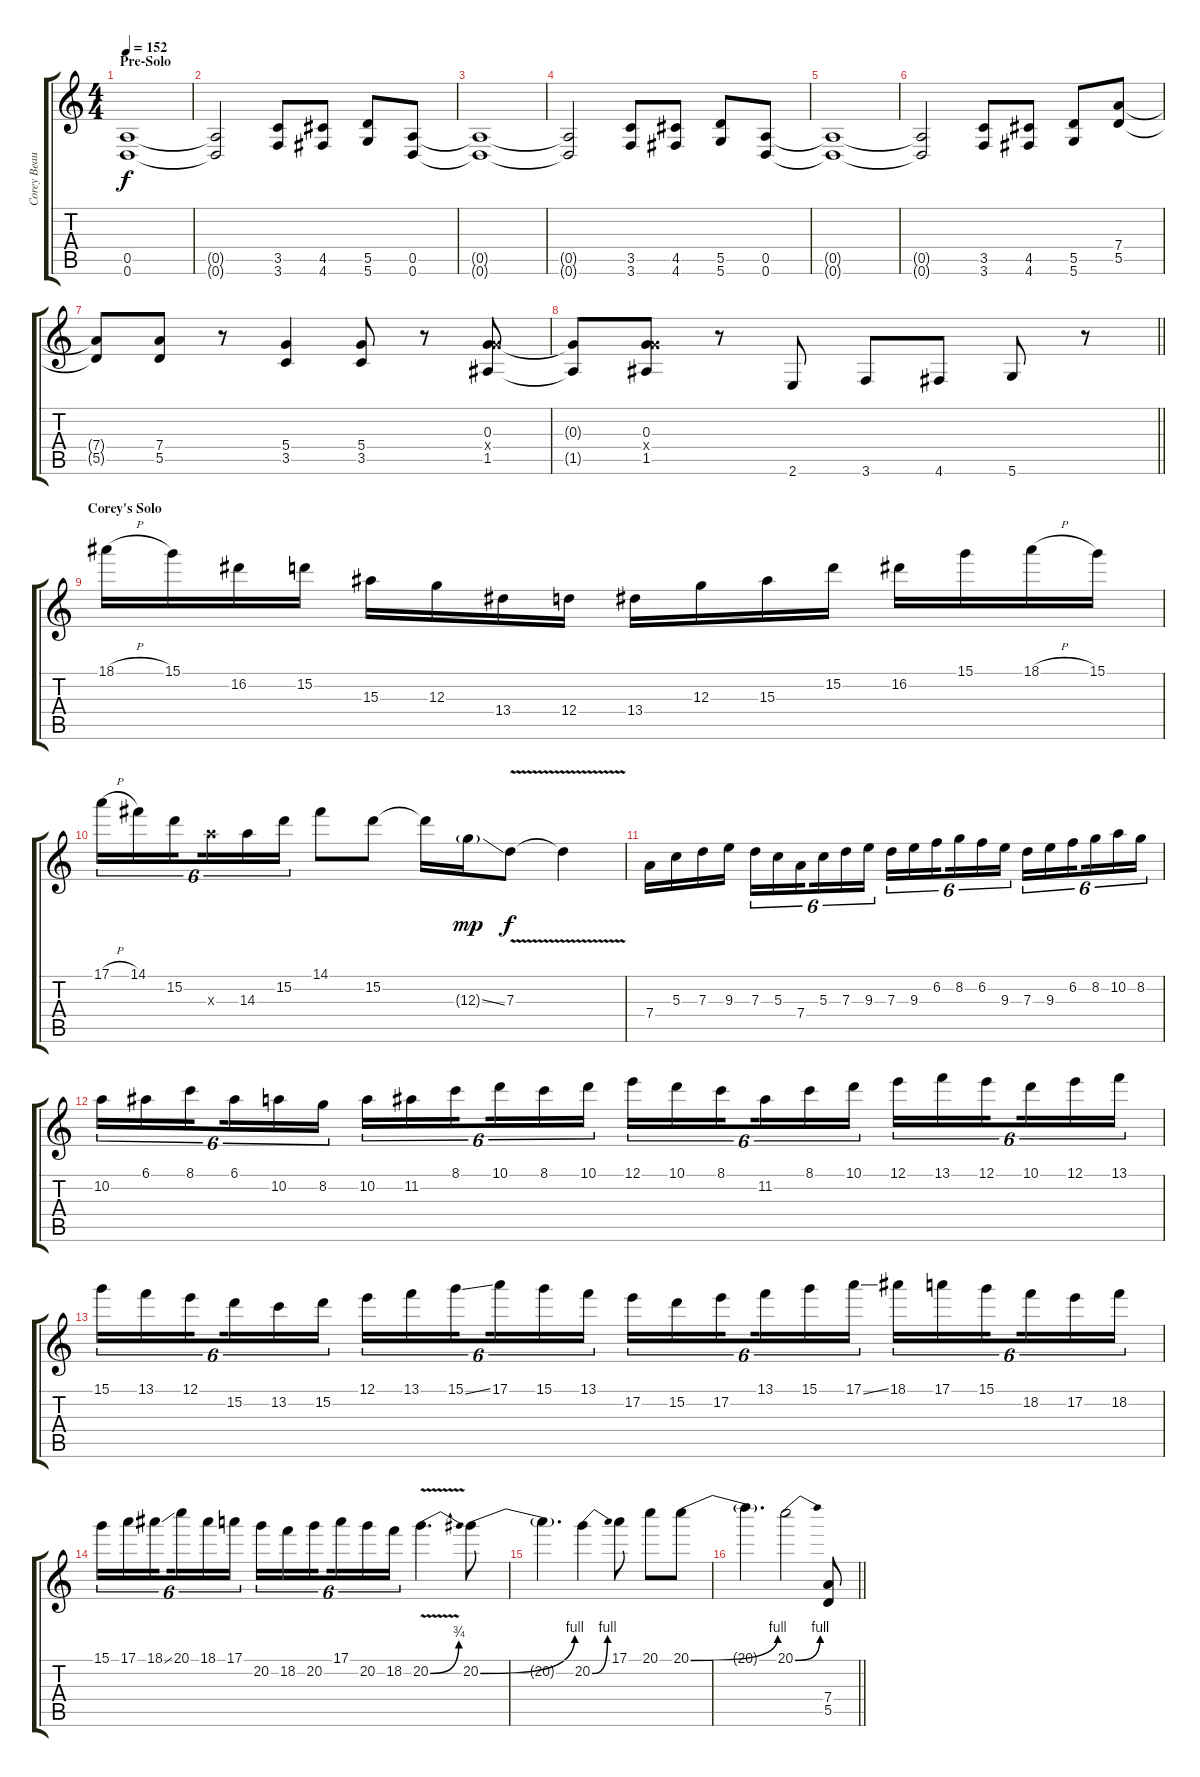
\track ("Corey Beaulieu" "Corey Beau") {instrument overdrivenguitar}
\staff {score tabs}
\tuning (E4 B3 G3 D3 A2 D2) {hide}
\ts (4 4)
\section ("" "Pre-Solo")
\tempo 152
\clef g2
\ks c
(0.5 0.6).1{dy f} |
(0.5{t} 0.6{t}).2 (3.5 3.6).8 (4.5 4.6).8 (5.5 5.6).8 (0.5 0.6).8 |
(0.5{t} 0.6{t}).1 |
(0.5{t} 0.6{t}).2 (3.5 3.6).8 (4.5 4.6).8 (5.5 5.6).8 (0.5 0.6).8 |
(0.5{t} 0.6{t}).1 |
(0.5{t} 0.6{t}).2 (3.5 3.6).8 (4.5 4.6).8 (5.5 5.6).8 (7.4 5.5).8 |
(7.4{t} 5.5{t}).8 (7.4 5.5).8 r.8 (5.4 3.5).4 (5.4 3.5).8 r.8 (0.3 5.4{x} 1.5).8 |
\barLineRight lightlight
(0.3{t} 1.5{t}).8 (0.3 5.4{x} 1.5).8 r.8 2.6.8 3.6.8 4.6.8 5.6.8 r.8 |
\section ("" "Corey's Solo")
18.1{h}.16 15.1.16 16.2.16 15.2.16 15.3.16 12.3.16 13.4.16 12.4.16 13.4.16 12.3.16 15.3.16 15.2.16 16.2.16 15.1.16 18.1{h}.16 15.1.16 |
17.1{h}.16{tu (6 4)} 14.1.16{tu (6 4)} 15.2.16{tu (6 4) beam splitsecondary} 14.3{x}.16{tu (6 4)} 14.3.16{tu (6 4)} 15.2.16{tu (6 4)} 14.1.8 15.2.8 15.2{t}.16 12.3{ss g}.16{dy mp} 7.3{v}.8{dy f} 7.3{t}.4 |
7.4.16 5.3.16 7.3.16 9.3.16 7.3.16{tu (6 4)} 5.3.16{tu (6 4)} 7.4.16{tu (6 4) beam splitsecondary} 5.3.16{tu (6 4)} 7.3.16{tu (6 4)} 9.3.16{tu (6 4)} 7.3.16{tu (6 4)} 9.3.16{tu (6 4)} 6.2.16{tu (6 4) beam splitsecondary} 8.2.16{tu (6 4)} 6.2.16{tu (6 4)} 9.3.16{tu (6 4)} 7.3.16{tu (6 4)} 9.3.16{tu (6 4)} 6.2.16{tu (6 4) beam splitsecondary} 8.2.16{tu (6 4)} 10.2.16{tu (6 4)} 8.2.16{tu (6 4)} |
10.2.16{tu (6 4)} 6.1.16{tu (6 4)} 8.1.16{tu (6 4) beam splitsecondary} 6.1.16{tu (6 4)} 10.2.16{tu (6 4)} 8.2.16{tu (6 4)} 10.2.16{tu (6 4)} 11.2.16{tu (6 4)} 8.1.16{tu (6 4) beam splitsecondary} 10.1.16{tu (6 4)} 8.1.16{tu (6 4)} 10.1.16{tu (6 4)} 12.1.16{tu (6 4)} 10.1.16{tu (6 4)} 8.1.16{tu (6 4) beam splitsecondary} 11.2.16{tu (6 4)} 8.1.16{tu (6 4)} 10.1.16{tu (6 4)} 12.1.16{tu (6 4)} 13.1.16{tu (6 4)} 12.1.16{tu (6 4) beam splitsecondary} 10.1.16{tu (6 4)} 12.1.16{tu (6 4)} 13.1.16{tu (6 4)} |
15.1.16{tu (6 4)} 13.1.16{tu (6 4)} 12.1.16{tu (6 4) beam splitsecondary} 15.2.16{tu (6 4)} 13.2.16{tu (6 4)} 15.2.16{tu (6 4)} 12.1.16{tu (6 4)} 13.1.16{tu (6 4)} 15.1{ss}.16{tu (6 4) beam splitsecondary} 17.1.16{tu (6 4)} 15.1.16{tu (6 4)} 13.1.16{tu (6 4)} 17.2.16{tu (6 4)} 15.2.16{tu (6 4)} 17.2.16{tu (6 4) beam splitsecondary} 13.1.16{tu (6 4)} 15.1.16{tu (6 4)} 17.1{ss}.16{tu (6 4)} 18.1.16{tu (6 4)} 17.1.16{tu (6 4)} 15.1.16{tu (6 4) beam splitsecondary} 18.2.16{tu (6 4)} 17.2.16{tu (6 4)} 18.2.16{tu (6 4)} |
15.1.16{tu (6 4)} 17.1.16{tu (6 4)} 18.1{ss}.16{tu (6 4) beam splitsecondary} 20.1.16{tu (6 4)} 18.1.16{tu (6 4)} 17.1.16{tu (6 4)} 20.2.16{tu (6 4)} 18.2.16{tu (6 4)} 20.2.16{tu (6 4) beam splitsecondary} 17.1.16{tu (6 4)} 20.2.16{tu (6 4)} 18.2.16{tu (6 4)} 20.2{be (bend 0 0 60 3) v}.4{d} 20.2{be (bend 0 0 60 4)}.8 |
20.2{t}.4{d} 20.2{be (bend 0 0 60 4)}.4 17.1.8 20.1.8 20.1{be (bend 0 0 60 4)}.8 |
\barLineRight lightlight
20.1{t}.4{d} 20.1{be (bend 0 0 60 4)}.2 (7.4 5.5).8
